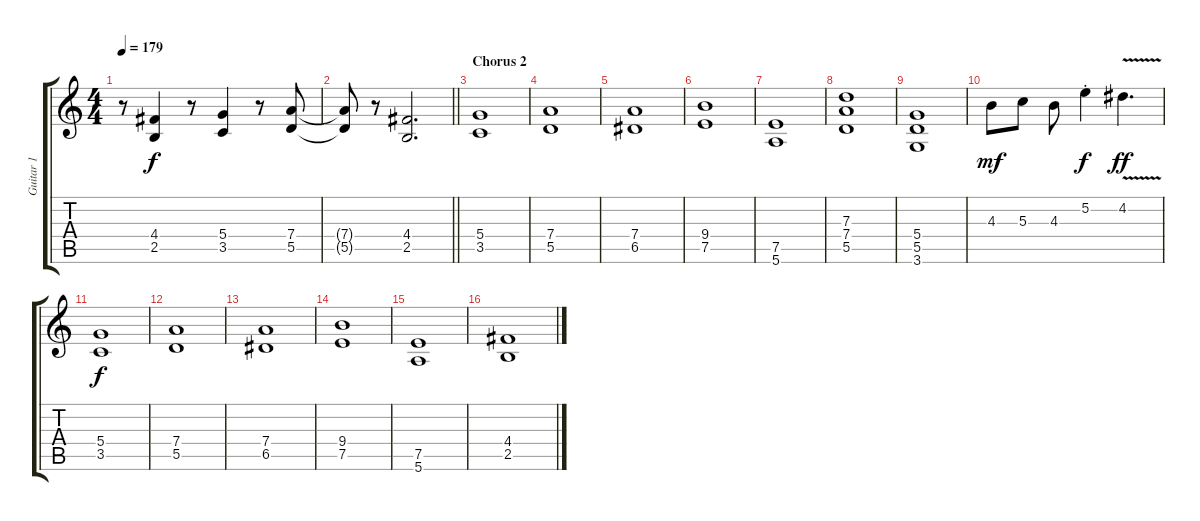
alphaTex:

\track ("Guitar 1" "Guitar 1") {instrument distortionguitar}
\staff {score tabs}
\tuning (E4 B3 G3 D3 A2 E2) {hide}
\ts (4 4)
\tempo 179
\clef g2
\ks c
r.8{dy f} (4.4 2.5).4 r.8 (5.4 3.5).4 r.8 (7.4 5.5).8 |
\barLineRight lightlight
(7.4{t} 5.5{t}).8 r.8 (4.4 2.5).2{d} |
\section ("" "Chorus 2")
(5.4 3.5).1 |
(7.4 5.5).1 |
(7.4 6.5).1 |
(9.4 7.5).1 |
(7.5 5.6).1 |
(7.3 7.4 5.5).1 |
(5.4 5.5 3.6).1 |
4.3.8{dy mf} 5.3.8 4.3.8 5.2{st}.4{dy f} 4.2{v}.4{d dy ff} |
(5.4 3.5).1{dy f} |
(7.4 5.5).1 |
(7.4 6.5).1 |
(9.4 7.5).1 |
(7.5 5.6).1 |
(4.4 2.5).1
